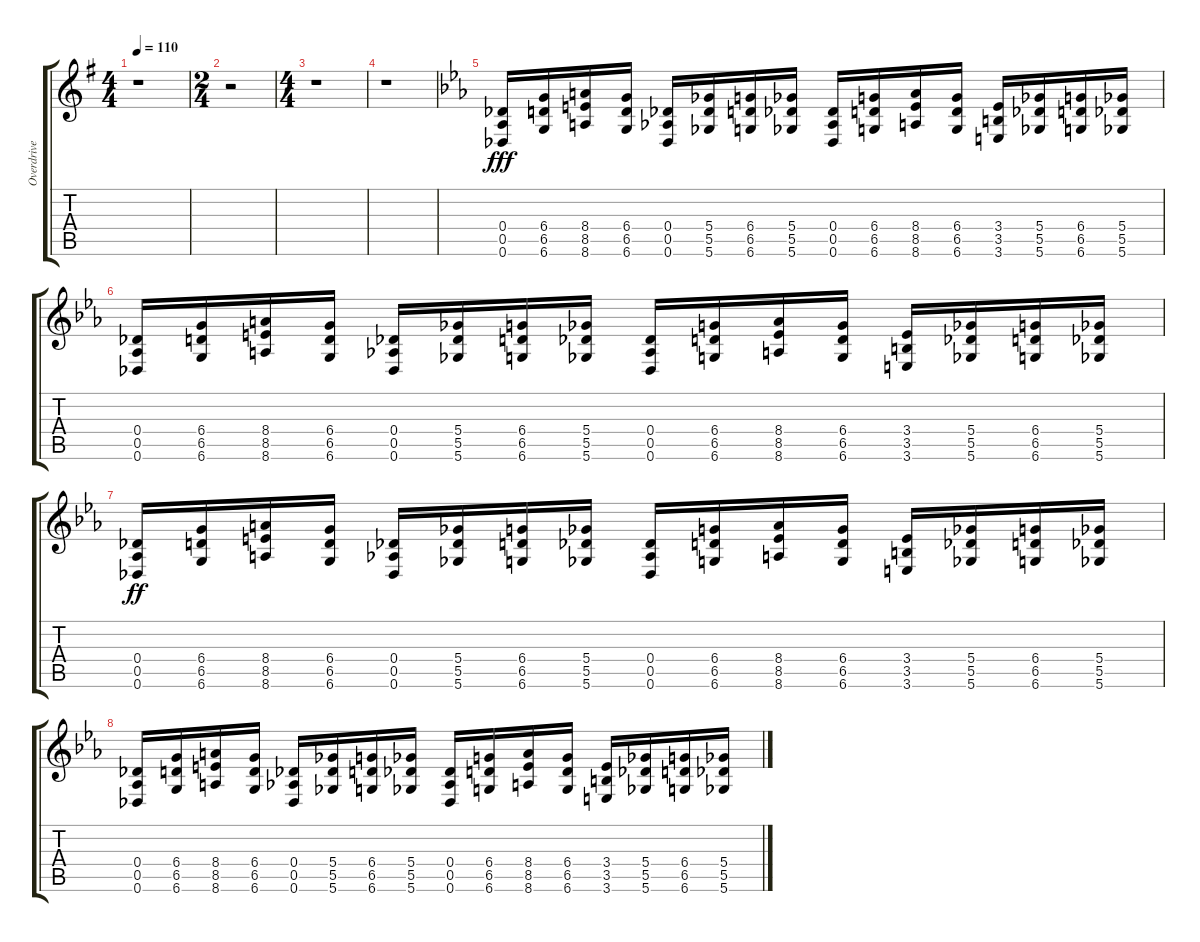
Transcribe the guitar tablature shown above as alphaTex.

\track ("Overdrive Guitar" "Overdrive ") {instrument overdrivenguitar}
\staff {score tabs}
\tuning (Eb4 Bb3 Gb3 Db3 Ab2 Db2) {hide}
\ts (4 4)
\tempo 110
\clef g2
\ks g
r.1{dy ff} |
\ts (2 4)
r.2 |
\ts (4 4)
r.1 |
r.1 |
\ks eb
(0.4 0.5 0.6).16{dy fff} (6.4 6.5 6.6).16 (8.4 8.5 8.6).16 (6.4 6.5 6.6).16 (0.4 0.5 0.6).16 (5.4 5.5 5.6).16 (6.4 6.5 6.6).16 (5.4 5.5 5.6).16 (0.4 0.5 0.6).16 (6.4 6.5 6.6).16 (8.4 8.5 8.6).16 (6.4 6.5 6.6).16 (3.4 3.5 3.6).16 (5.4 5.5 5.6).16 (6.4 6.5 6.6).16 (5.4 5.5 5.6).16 |
(0.4 0.5 0.6).16 (6.4 6.5 6.6).16 (8.4 8.5 8.6).16 (6.4 6.5 6.6).16 (0.4 0.5 0.6).16 (5.4 5.5 5.6).16 (6.4 6.5 6.6).16 (5.4 5.5 5.6).16 (0.4 0.5 0.6).16 (6.4 6.5 6.6).16 (8.4 8.5 8.6).16 (6.4 6.5 6.6).16 (3.4 3.5 3.6).16 (5.4 5.5 5.6).16 (6.4 6.5 6.6).16 (5.4 5.5 5.6).16 |
(0.4 0.5 0.6).16{dy ff} (6.4 6.5 6.6).16 (8.4 8.5 8.6).16 (6.4 6.5 6.6).16 (0.4 0.5 0.6).16 (5.4 5.5 5.6).16 (6.4 6.5 6.6).16 (5.4 5.5 5.6).16 (0.4 0.5 0.6).16 (6.4 6.5 6.6).16 (8.4 8.5 8.6).16 (6.4 6.5 6.6).16 (3.4 3.5 3.6).16 (5.4 5.5 5.6).16 (6.4 6.5 6.6).16 (5.4 5.5 5.6).16 |
(0.4 0.5 0.6).16 (6.4 6.5 6.6).16 (8.4 8.5 8.6).16 (6.4 6.5 6.6).16 (0.4 0.5 0.6).16 (5.4 5.5 5.6).16 (6.4 6.5 6.6).16 (5.4 5.5 5.6).16 (0.4 0.5 0.6).16 (6.4 6.5 6.6).16 (8.4 8.5 8.6).16 (6.4 6.5 6.6).16 (3.4 3.5 3.6).16 (5.4 5.5 5.6).16 (6.4 6.5 6.6).16 (5.4 5.5 5.6).16
